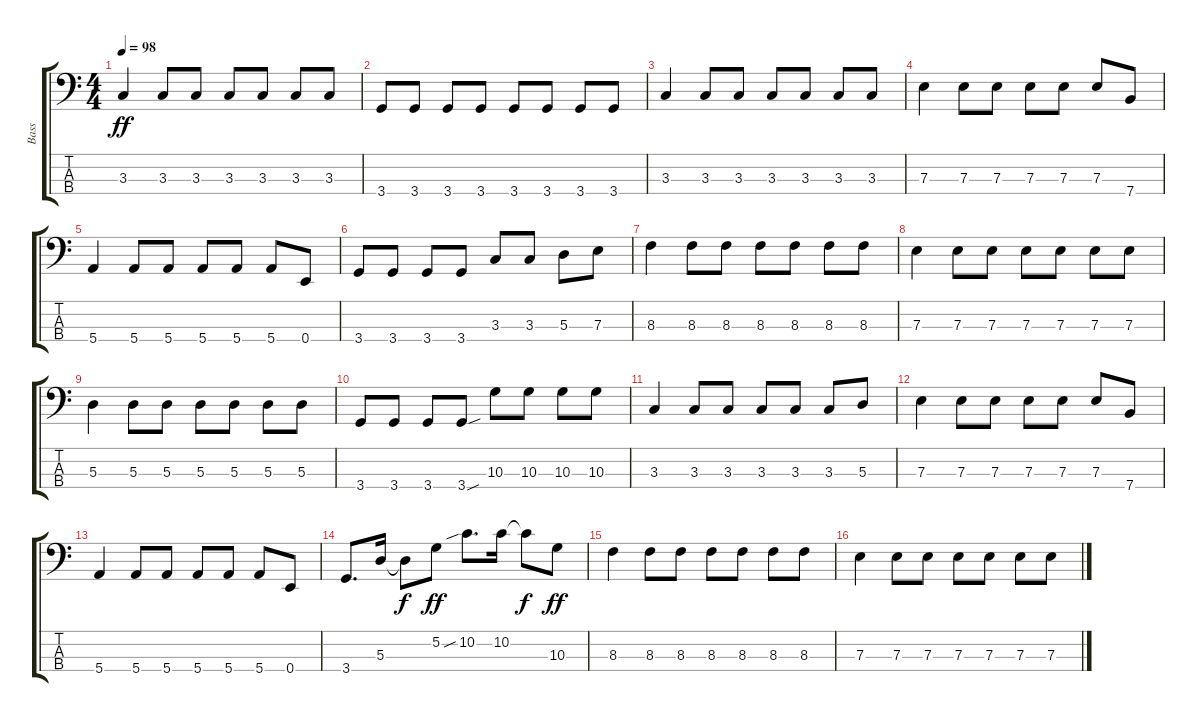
\track ("Bass" "Bass") {instrument electricbasspick}
\staff {score tabs}
\tuning (G2 D2 A1 E1) {hide}
\ts (4 4)
\tempo 98
\clef f4
\ks c
3.3.4{dy ff} 3.3.8 3.3.8 3.3.8 3.3.8 3.3.8 3.3.8 |
3.4.8 3.4.8 3.4.8 3.4.8 3.4.8 3.4.8 3.4.8 3.4.8 |
3.3.4 3.3.8 3.3.8 3.3.8 3.3.8 3.3.8 3.3.8 |
7.3.4 7.3.8 7.3.8 7.3.8 7.3.8 7.3.8 7.4.8 |
5.4.4 5.4.8 5.4.8 5.4.8 5.4.8 5.4.8 0.4.8 |
3.4.8 3.4.8 3.4.8 3.4.8 3.3.8 3.3.8 5.3.8 7.3.8 |
8.3.4 8.3.8 8.3.8 8.3.8 8.3.8 8.3.8 8.3.8 |
7.3.4 7.3.8 7.3.8 7.3.8 7.3.8 7.3.8 7.3.8 |
5.3.4 5.3.8 5.3.8 5.3.8 5.3.8 5.3.8 5.3.8 |
3.4.8 3.4.8 3.4.8 3.4{sou}.8 10.3.8 10.3.8 10.3.8 10.3.8 |
3.3.4 3.3.8 3.3.8 3.3.8 3.3.8 3.3.8 5.3.8 |
7.3.4 7.3.8 7.3.8 7.3.8 7.3.8 7.3.8 7.4.8 |
5.4.4 5.4.8 5.4.8 5.4.8 5.4.8 5.4.8 0.4.8 |
3.4.8{d} 5.3.16 5.3{t}.8{dy f} 5.2.8{dy ff} 10.2{sib}.8{d} 10.2.16 10.2{t}.8{dy f} 10.3.8{dy ff} |
8.3.4 8.3.8 8.3.8 8.3.8 8.3.8 8.3.8 8.3.8 |
7.3.4 7.3.8 7.3.8 7.3.8 7.3.8 7.3.8 7.3.8
